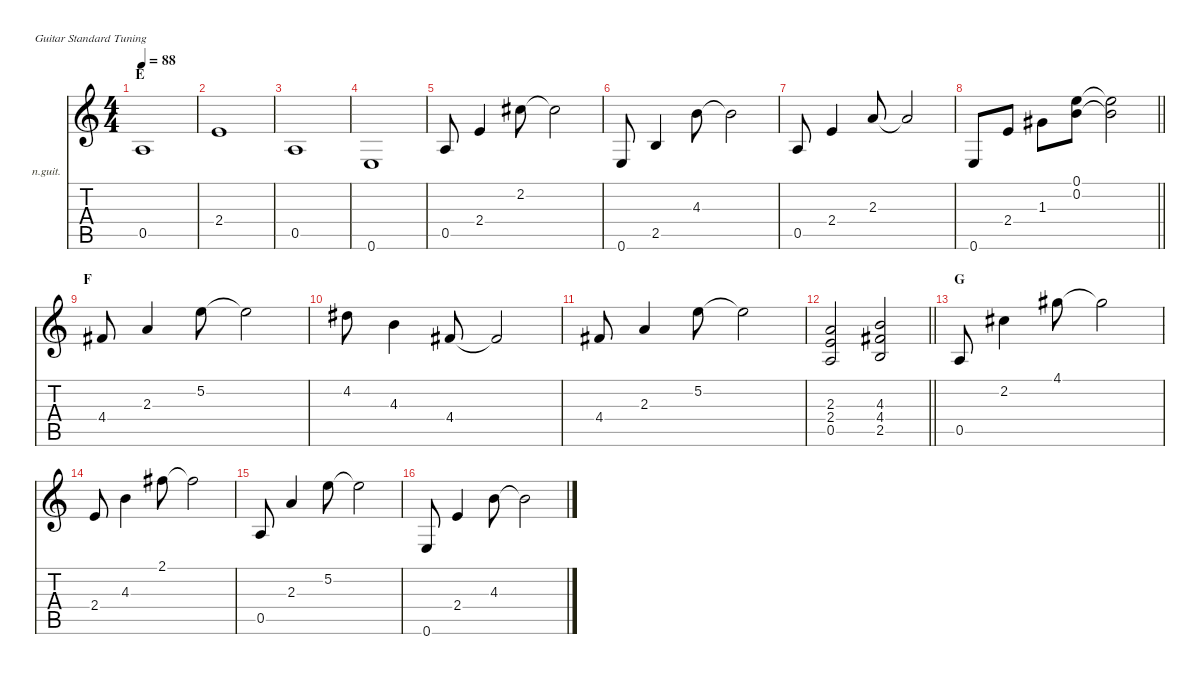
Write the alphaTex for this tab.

\defaultSystemsLayout 4
\hideDynamics
\bracketExtendMode nobrackets
\firstSystemTrackNameOrientation horizontal
\otherSystemsTrackNameOrientation horizontal
\track ("Rhythm Joe 2" "n.guit.") {instrument acousticguitarnylon}
\staff {score tabs}
\tuning (E4 B3 G3 D3 A2 E2)
\ts (4 4)
\section ("" "E")
\tempo 88
\clef g2
\ks c
0.5.1{dy f} |
2.4.1 |
0.5.1 |
0.6.1 |
0.5.8 2.4.4 2.2{acc #}.8 2.2{t acc #}.2 |
0.6.8 2.5.4 4.3.8 4.3{t}.2 |
0.5.8 2.4.4 2.3.8 2.3{t}.2 |
\barLineRight lightlight
0.6.8 2.4.8 1.3{acc #}.8 (0.1 0.2).8 (0.1{t} 0.2{t}).2 |
\section ("" "F")
4.4{acc #}.8 2.3.4 5.2.8 5.2{t}.2 |
4.2{acc #}.8 4.3.4 4.4{acc #}.8 4.4{t acc #}.2 |
4.4{acc #}.8 2.3.4 5.2.8 5.2{t}.2 |
\barLineRight lightlight
(2.3 2.4 0.5).2 (4.3 4.4{acc #} 2.5).2 |
\section ("" "G")
0.5.8 2.2{acc #}.4 4.1{acc #}.8 4.1{t acc #}.2 |
2.4.8 4.3.4 2.1{acc #}.8 2.1{t acc #}.2 |
0.5.8 2.3.4 5.2.8 5.2{t}.2 |
0.6.8 2.4.4 4.3.8 4.3{t}.2
